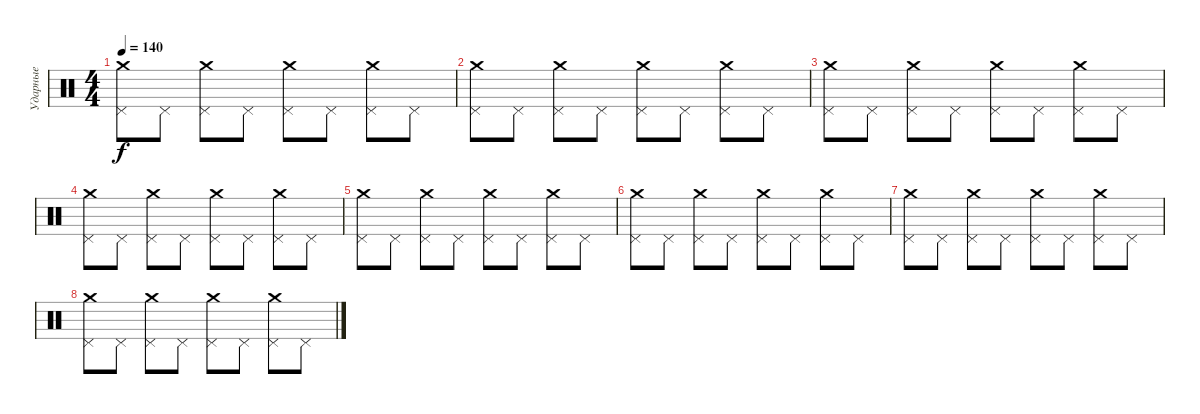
\track ("Ударные" "Ударные") {instrument percussion}
\staff {score}
\articulation defaults
\ts (4 4)
\tempo 140
\clef neutral
\ks c
("Crash medium (hit)" "Pedal Hi-Hat (hit)").8{dy f} "Pedal Hi-Hat (hit)".8 ("Crash medium (hit)" "Pedal Hi-Hat (hit)").8 "Pedal Hi-Hat (hit)".8 ("Crash medium (hit)" "Pedal Hi-Hat (hit)").8 "Pedal Hi-Hat (hit)".8 ("Crash medium (hit)" "Pedal Hi-Hat (hit)").8 "Pedal Hi-Hat (hit)".8 |
("Crash medium (hit)" "Pedal Hi-Hat (hit)").8 "Pedal Hi-Hat (hit)".8 ("Crash medium (hit)" "Pedal Hi-Hat (hit)").8 "Pedal Hi-Hat (hit)".8 ("Crash medium (hit)" "Pedal Hi-Hat (hit)").8 "Pedal Hi-Hat (hit)".8 ("Crash medium (hit)" "Pedal Hi-Hat (hit)").8 "Pedal Hi-Hat (hit)".8 |
("Crash medium (hit)" "Pedal Hi-Hat (hit)").8 "Pedal Hi-Hat (hit)".8 ("Crash medium (hit)" "Pedal Hi-Hat (hit)").8 "Pedal Hi-Hat (hit)".8 ("Crash medium (hit)" "Pedal Hi-Hat (hit)").8 "Pedal Hi-Hat (hit)".8 ("Crash medium (hit)" "Pedal Hi-Hat (hit)").8 "Pedal Hi-Hat (hit)".8 |
("Crash medium (hit)" "Pedal Hi-Hat (hit)").8 "Pedal Hi-Hat (hit)".8 ("Crash medium (hit)" "Pedal Hi-Hat (hit)").8 "Pedal Hi-Hat (hit)".8 ("Crash medium (hit)" "Pedal Hi-Hat (hit)").8 "Pedal Hi-Hat (hit)".8 ("Crash medium (hit)" "Pedal Hi-Hat (hit)").8 "Pedal Hi-Hat (hit)".8 |
("Crash medium (hit)" "Pedal Hi-Hat (hit)").8 "Pedal Hi-Hat (hit)".8 ("Crash medium (hit)" "Pedal Hi-Hat (hit)").8 "Pedal Hi-Hat (hit)".8 ("Crash medium (hit)" "Pedal Hi-Hat (hit)").8 "Pedal Hi-Hat (hit)".8 ("Crash medium (hit)" "Pedal Hi-Hat (hit)").8 "Pedal Hi-Hat (hit)".8 |
("Crash medium (hit)" "Pedal Hi-Hat (hit)").8 "Pedal Hi-Hat (hit)".8 ("Crash medium (hit)" "Pedal Hi-Hat (hit)").8 "Pedal Hi-Hat (hit)".8 ("Crash medium (hit)" "Pedal Hi-Hat (hit)").8 "Pedal Hi-Hat (hit)".8 ("Crash medium (hit)" "Pedal Hi-Hat (hit)").8 "Pedal Hi-Hat (hit)".8 |
("Crash medium (hit)" "Pedal Hi-Hat (hit)").8 "Pedal Hi-Hat (hit)".8 ("Crash medium (hit)" "Pedal Hi-Hat (hit)").8 "Pedal Hi-Hat (hit)".8 ("Crash medium (hit)" "Pedal Hi-Hat (hit)").8 "Pedal Hi-Hat (hit)".8 ("Crash medium (hit)" "Pedal Hi-Hat (hit)").8 "Pedal Hi-Hat (hit)".8 |
("Crash medium (hit)" "Pedal Hi-Hat (hit)").8 "Pedal Hi-Hat (hit)".8 ("Crash medium (hit)" "Pedal Hi-Hat (hit)").8 "Pedal Hi-Hat (hit)".8 ("Crash medium (hit)" "Pedal Hi-Hat (hit)").8 "Pedal Hi-Hat (hit)".8 ("Crash medium (hit)" "Pedal Hi-Hat (hit)").8 "Pedal Hi-Hat (hit)".8
